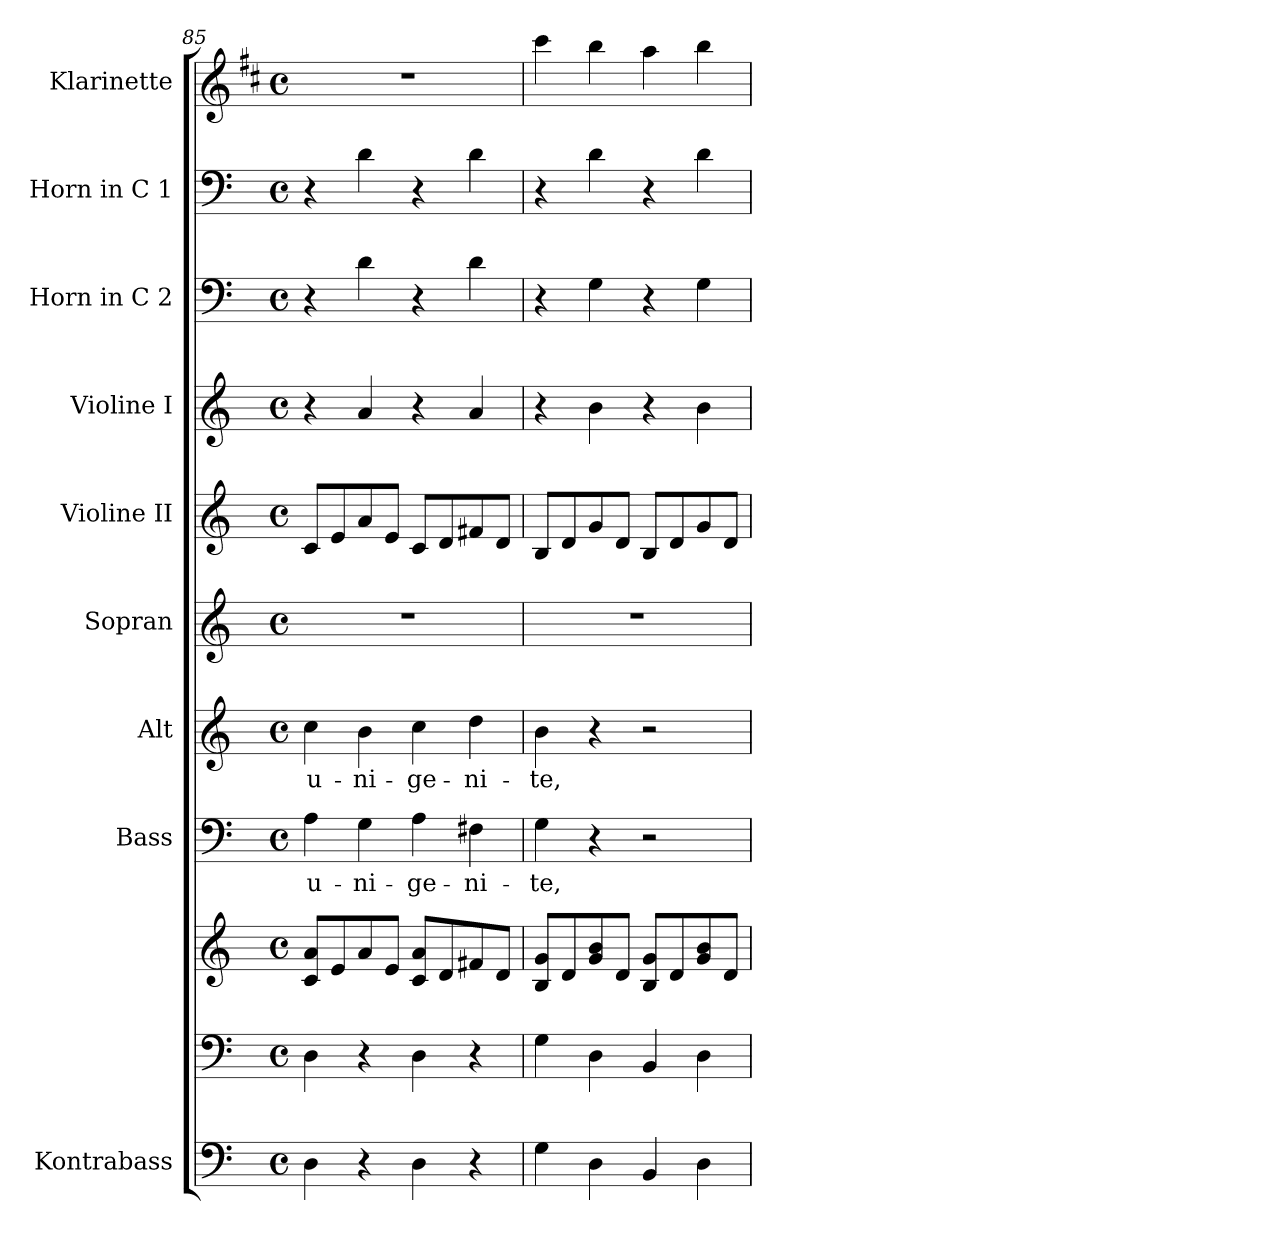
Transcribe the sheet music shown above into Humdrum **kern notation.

**kern	**kern	**kern	**kern	**text	**kern	**text	**kern	**kern	**kern	**kern	**kern	**kern
*part10	*part9	*part9	*part8	*part8	*part7	*part7	*part6	*part5	*part4	*part3	*part2	*part1
*staff11	*staff10	*staff9	*staff8	*staff8	*staff7	*staff7	*staff6	*staff5	*staff4	*staff3	*staff2	*staff1
*I"Kontrabass	*	*	*I"Bass	*	*I"Alt	*	*I"Sopran	*I"Violine II	*I"Violine I	*I"Horn in C 2	*I"Horn in C 1	*I"Klarinette
*I'Kb.	*	*	*I'B.	*	*I'A.	*	*I'S.	*I'Vl. II	*I'Vl. I	*I'Horn 2	*I'Horn 1	*I'Kl.
*clefF4	*clefF4	*clefG2	*clefF4	*	*clefG2	*	*clefG2	*clefG2	*clefG2	*clefF4	*clefF4	*clefG2
*ITrd7c12	*	*	*	*	*	*	*	*	*	*	*	*ITrd1c2
*k[]	*k[]	*k[]	*k[]	*	*k[]	*	*k[]	*k[]	*k[]	*k[]	*k[]	*k[]
*C:	*C:	*C:	*C:	*	*C:	*	*C:	*C:	*C:	*C:	*C:	*C:
*M4/4	*M4/4	*M4/4	*M4/4	*	*M4/4	*	*M4/4	*M4/4	*M4/4	*M4/4	*M4/4	*M4/4
*met(c)	*met(c)	*met(c)	*met(c)	*	*met(c)	*	*met(c)	*met(c)	*met(c)	*met(c)	*met(c)	*met(c)
=85	=85	=85	=85	=85	=85	=85	=85	=85	=85	=85	=85	=85
!	!	!	!	!LO:LY:b	!	!LO:LY:b	!	!	!	!	!	!
4DD\	4D\	8c/ 8a/L	4A\	u-	4cc\	u-	1r	8c/L	4r	4r	4r	1r
.	.	8e/	.	.	.	.	.	8e/	.	.	.	.
!	!	!	!	!LO:LY:b	!	!LO:LY:b	!	!	!	!	!	!
4r	4r	8a/	4G\	-ni-	4b\	-ni-	.	8a/	4a/	4d\	4d\	.
.	.	8e/J	.	.	.	.	.	8e/J	.	.	.	.
!	!	!	!	!LO:LY:b	!	!LO:LY:b	!	!	!	!	!	!
4DD\	4D\	8c/ 8a/L	4A\	-ge-	4cc\	-ge-	.	8c/L	4r	4r	4r	.
.	.	8d/	.	.	.	.	.	8d/	.	.	.	.
!	!	!	!	!LO:LY:b	!	!LO:LY:b	!	!	!	!	!	!
4r	4r	8f#X/	4F#X\	-ni-	4dd\	-ni-	.	8f#X/	4a/	4d\	4d\	.
.	.	8d/J	.	.	.	.	.	8d/J	.	.	.	.
=86	=86	=86	=86	=86	=86	=86	=86	=86	=86	=86	=86	=86
!	!	!	!	!LO:LY:b	!	!LO:LY:b	!	!	!	!	!	!
4GG\	4G\	8B/ 8g/L	4G\	-te,	4b\	-te,	1r	8B/L	4r	4r	4r	4bb\
.	.	8d/	.	.	.	.	.	8d/	.	.	.	.
4DD\	4D\	8g/ 8b/	4r	.	4r	.	.	8g/	4b\	4G\	4d\	4aa\
.	.	8d/J	.	.	.	.	.	8d/J	.	.	.	.
4BBB/	4BB/	8B/ 8g/L	2r	.	2r	.	.	8B/L	4r	4r	4r	4gg\
.	.	8d/	.	.	.	.	.	8d/	.	.	.	.
4DD\	4D\	8g/ 8b/	.	.	.	.	.	8g/	4b\	4G\	4d\	4aa\
.	.	8d/J	.	.	.	.	.	8d/J	.	.	.	.
=	=	=	=	=	=	=	=	=	=	=	=	=
*-	*-	*-	*-	*-	*-	*-	*-	*-	*-	*-	*-	*-
